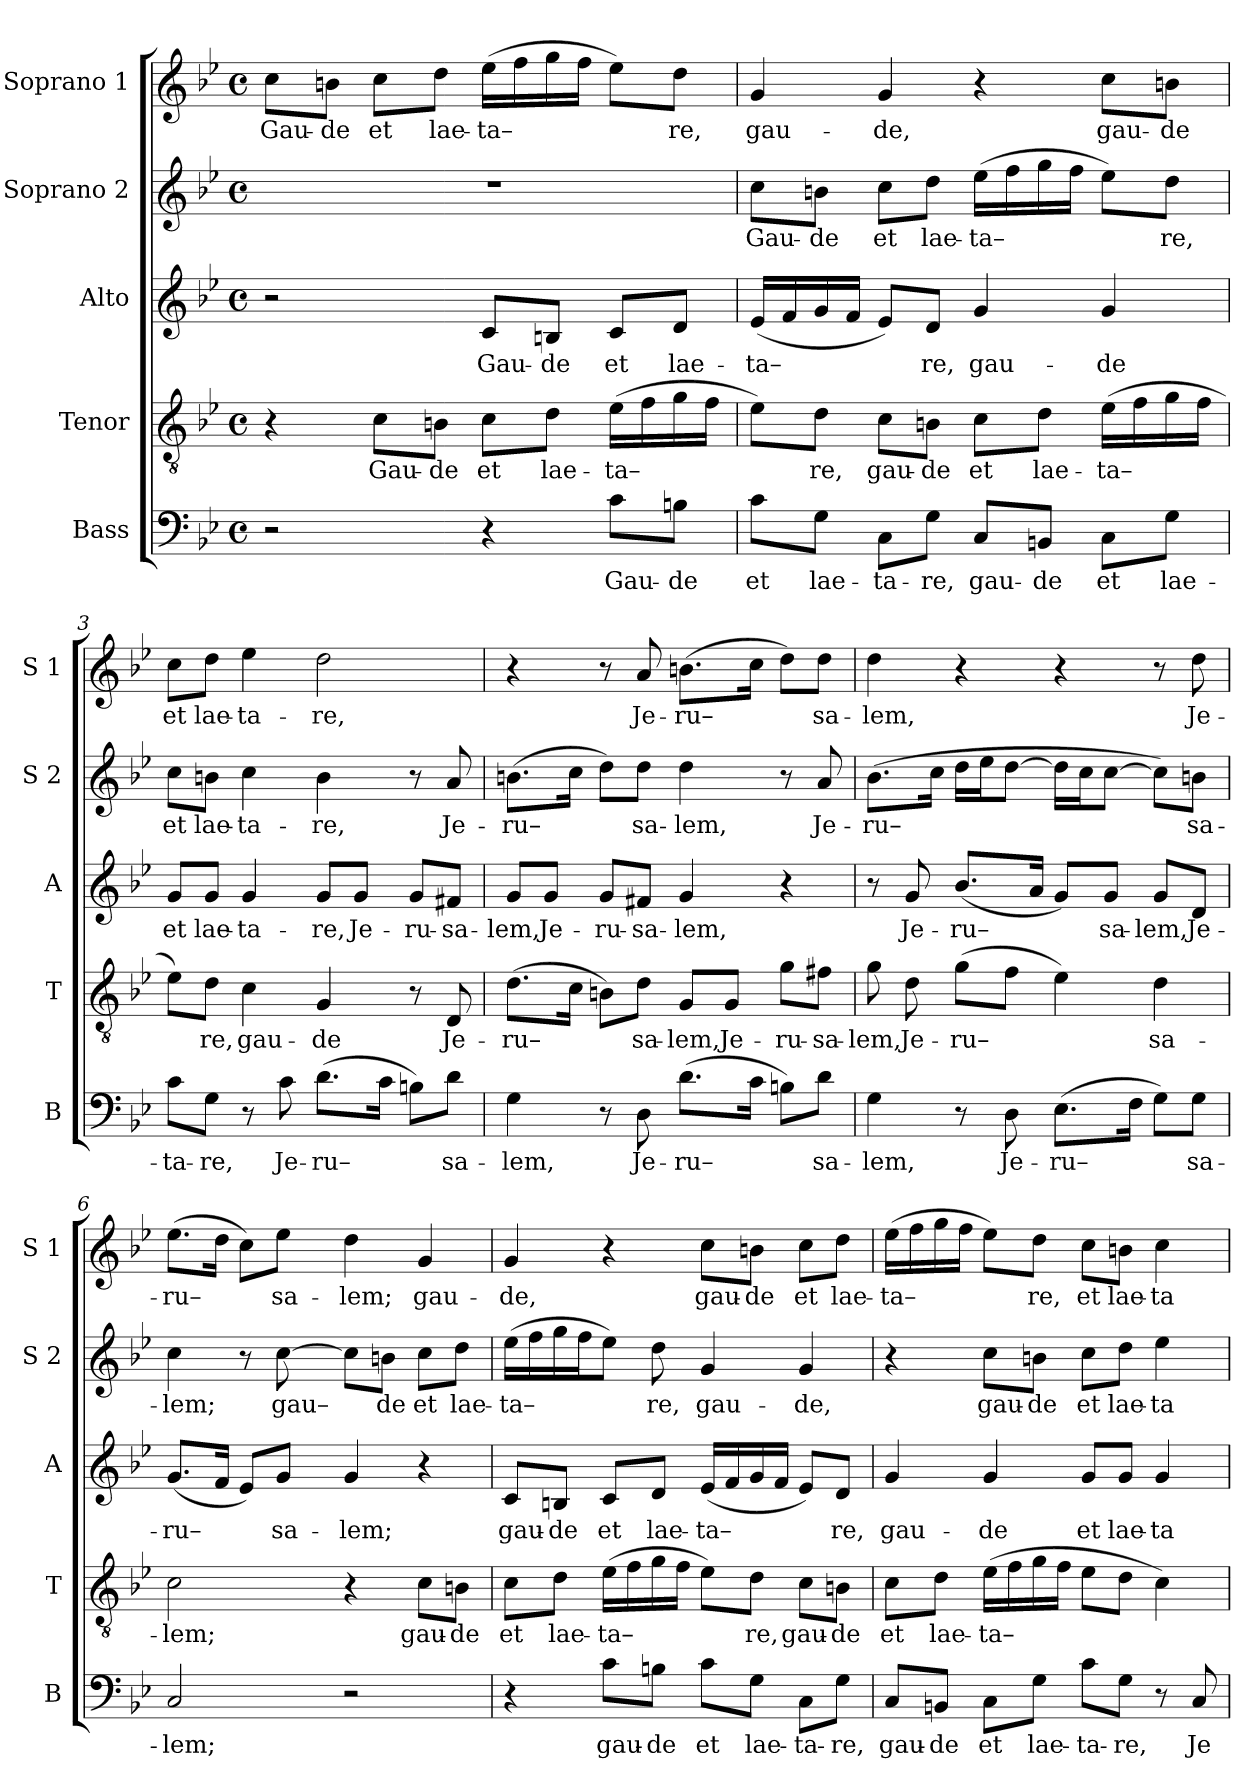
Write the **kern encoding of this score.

**kern	**text	**kern	**text	**kern	**text	**kern	**text	**kern	**text
*part5	*part5	*part4	*part4	*part3	*part3	*part2	*part2	*part1	*part1
*staff5	*staff5	*staff4	*staff4	*staff3	*staff3	*staff2	*staff2	*staff1	*staff1
*I"Bass	*	*I"Tenor	*	*I"Alto	*	*I"Soprano 2	*	*I"Soprano 1	*
*I'B	*	*I'T	*	*I'A	*	*I'S 2	*	*I'S 1	*
*clefF4	*	*clefGv2	*	*clefG2	*	*clefG2	*	*clefG2	*
*k[b-e-]	*	*k[b-e-]	*	*k[b-e-]	*	*k[b-e-]	*	*k[b-e-]	*
*B-:	*	*B-:	*	*B-:	*	*B-:	*	*B-:	*
*M4/4	*	*M4/4	*	*M4/4	*	*M4/4	*	*M4/4	*
*met(c)	*	*met(c)	*	*met(c)	*	*met(c)	*	*met(c)	*
=1	=1	=1	=1	=1	=1	=1	=1	=1	=1
!	!	!	!	!	!	!	!	!	!LO:LY:b
2r	.	4r	.	2r	.	1r	.	8cc\L	Gau-
!	!	!	!	!	!	!	!	!	!LO:LY:b
.	.	.	.	.	.	.	.	8bn\J	-de
!	!	!	!LO:LY:b	!	!	!	!	!	!LO:LY:b
.	.	8c\L	Gau-	.	.	.	.	8cc\L	et
!	!	!	!LO:LY:b	!	!	!	!	!	!LO:LY:b
.	.	8Bn\J	-de	.	.	.	.	8dd\J	lae-
!	!	!	!LO:LY:b	!	!LO:LY:b	!	!	!	!LO:LY:b
4r	.	8c\L	et	8c/L	Gau-	.	.	(>16ee-\LL	-ta–
.	.	.	.	.	.	.	.	16ff\	.
!	!	!	!LO:LY:b	!	!LO:LY:b	!	!	!	!
.	.	8d\J	lae-	8Bn/J	-de	.	.	16gg\	.
.	.	.	.	.	.	.	.	16ff\JJ	.
!	!LO:LY:b	!	!LO:LY:b	!	!LO:LY:b	!	!	!	!
8c\L	Gau-	(>16e-\LL	-ta–	8c/L	et	.	.	8ee-\L)	.
.	.	16f\	.	.	.	.	.	.	.
!	!LO:LY:b	!	!	!	!LO:LY:b	!	!	!	!LO:LY:b
8Bn\J	-de	16g\	.	8d/J	lae-	.	.	8dd\J	re,
.	.	16f\JJ	.	.	.	.	.	.	.
=2	=2	=2	=2	=2	=2	=2	=2	=2	=2
!	!LO:LY:b	!	!	!	!LO:LY:b	!	!LO:LY:b	!	!LO:LY:b
8c\L	et	8e-\L)	.	(<16e-/LL	-ta–	8cc\L	Gau-	4g/	gau-
.	.	.	.	16f/	.	.	.	.	.
!	!LO:LY:b	!	!LO:LY:b	!	!	!	!LO:LY:b	!	!
8G\J	lae-	8d\J	re,	16g/	.	8bn\J	-de	.	.
.	.	.	.	16f/JJ	.	.	.	.	.
!	!LO:LY:b	!	!LO:LY:b	!	!	!	!LO:LY:b	!	!LO:LY:b
8C\L	-ta-	8c\L	gau-	8e-/L)	.	8cc\L	et	4g/	-de,
!	!LO:LY:b	!	!LO:LY:b	!	!LO:LY:b	!	!LO:LY:b	!	!
8G\J	-re,	8Bn\J	-de	8d/J	re,	8dd\J	lae-	.	.
!	!LO:LY:b	!	!LO:LY:b	!	!LO:LY:b	!	!LO:LY:b	!	!
8C/L	gau-	8c\L	et	4g/	gau-	(>16ee-\LL	-ta–	4r	.
.	.	.	.	.	.	16ff\	.	.	.
!	!LO:LY:b	!	!LO:LY:b	!	!	!	!	!	!
8BBn/J	-de	8d\J	lae-	.	.	16gg\	.	.	.
.	.	.	.	.	.	16ff\JJ	.	.	.
!	!LO:LY:b	!	!LO:LY:b	!	!LO:LY:b	!	!	!	!LO:LY:b
8C\L	et	(>16e-\LL	-ta–	4g/	-de	8ee-\L)	.	8cc\L	gau-
.	.	16f\	.	.	.	.	.	.	.
!	!LO:LY:b	!	!	!	!	!	!LO:LY:b	!	!LO:LY:b
8G\J	lae-	16g\	.	.	.	8dd\J	re,	8bn\J	-de
.	.	16f\JJ	.	.	.	.	.	.	.
=3	=3	=3	=3	=3	=3	=3	=3	=3	=3
!	!LO:LY:b	!	!	!	!LO:LY:b	!	!LO:LY:b	!	!LO:LY:b
8c\L	-ta-	8e-\L)	.	8g/L	et	8cc\L	et	8cc\L	et
!	!LO:LY:b	!	!LO:LY:b	!	!LO:LY:b	!	!LO:LY:b	!	!LO:LY:b
8G\J	-re,	8d\J	re,	8g/J	lae-	8bn\J	lae-	8dd\J	lae-
!	!	!	!LO:LY:b	!	!LO:LY:b	!	!LO:LY:b	!	!LO:LY:b
8r	.	4c\	gau-	4g/	-ta-	4cc\	-ta-	4ee-\	-ta-
!	!LO:LY:b	!	!	!	!	!	!	!	!
8c\	Je-	.	.	.	.	.	.	.	.
!	!LO:LY:b	!	!LO:LY:b	!	!LO:LY:b	!	!LO:LY:b	!	!LO:LY:b
(>8.d\L	-ru–	4G/	-de	8g/L	-re,	4b\	-re,	2dd\	-re,
!	!	!	!	!	!LO:LY:b	!	!	!	!
.	.	.	.	8g/J	Je-	.	.	.	.
16c\Jk	.	.	.	.	.	.	.	.	.
!	!	!	!	!	!LO:LY:b	!	!	!	!
8Bn\L)	.	8r	.	8g/L	-ru-	8r	.	.	.
!	!LO:LY:b	!	!LO:LY:b	!	!LO:LY:b	!	!LO:LY:b	!	!
8d\J	sa-	8D/	Je-	8f#X/J	-sa-	8a/	Je-	.	.
=4	=4	=4	=4	=4	=4	=4	=4	=4	=4
!	!LO:LY:b	!	!LO:LY:b	!	!LO:LY:b	!	!LO:LY:b	!	!
4G\	-lem,	(>8.d\L	-ru–	8g/L	-lem,	(>8.bn\L	-ru–	4r	.
!	!	!	!	!	!LO:LY:b	!	!	!	!
.	.	.	.	8g/J	Je-	.	.	.	.
.	.	16c\Jk	.	.	.	16cc\Jk	.	.	.
!	!	!	!	!	!LO:LY:b	!	!	!	!
8r	.	8Bn\L)	.	8g/L	-ru-	8dd\L)	.	8r	.
!	!LO:LY:b	!	!LO:LY:b	!	!LO:LY:b	!	!LO:LY:b	!	!LO:LY:b
8D\	Je-	8d\J	sa-	8f#X/J	-sa-	8dd\J	sa-	8a/	Je-
!	!LO:LY:b	!	!LO:LY:b	!	!LO:LY:b	!	!LO:LY:b	!	!LO:LY:b
(>8.d\L	-ru–	8G/L	-lem,	4g/	-lem,	4dd\	-lem,	(>8.bn\L	-ru–
!	!	!	!LO:LY:b	!	!	!	!	!	!
.	.	8G/J	Je-	.	.	.	.	.	.
16c\Jk	.	.	.	.	.	.	.	16cc\Jk	.
!	!	!	!LO:LY:b	!	!	!	!	!	!
8Bn\L)	.	8g\L	-ru-	4r	.	8r	.	8dd\L)	.
!	!LO:LY:b	!	!LO:LY:b	!	!	!	!LO:LY:b	!	!LO:LY:b
8d\J	sa-	8f#X\J	-sa-	.	.	8a/	Je-	8dd\J	sa-
!!LO:LB:g=z
=5	=5	=5	=5	=5	=5	=5	=5	=5	=5
!	!LO:LY:b	!	!LO:LY:b	!	!	!	!LO:LY:b	!	!LO:LY:b
4G\	-lem,	8g\	-lem,	8r	.	(>8.b-i\L	-ru–	4dd\	-lem,
!	!	!	!LO:LY:b	!	!LO:LY:b	!	!	!	!
.	.	8d\	Je-	8g/	Je-	.	.	.	.
.	.	.	.	.	.	16cc\Jk	.	.	.
!	!	!	!LO:LY:b	!	!LO:LY:b	!	!	!	!
8r	.	(>8g\L	-ru–	(>8.b-/L	-ru–	16dd\LL	.	4r	.
.	.	.	.	.	.	16ee-\J	.	.	.
!	!LO:LY:b	!	!	!	!	!	!	!	!
8D\	Je-	8f\J	.	.	.	[8dd\J	.	.	.
.	.	.	.	16a/Jk	.	.	.	.	.
!	!LO:LY:b	!	!	!	!	!	!	!	!
(>8.E-\L	-ru–	4e-\)	.	8g/L)	.	16dd\LL]	.	4r	.
.	.	.	.	.	.	16cc\J	.	.	.
!	!	!	!	!	!LO:LY:b	!	!	!	!
.	.	.	.	8g/J	sa-	[8cc\J	.	.	.
16F\Jk	.	.	.	.	.	.	.	.	.
!	!	!	!LO:LY:b	!	!LO:LY:b	!	!	!	!
8G\L)	.	4d\	sa-	8g/L	-lem,	8cc\L])	.	8r	.
!	!LO:LY:b	!	!	!	!LO:LY:b	!	!LO:LY:b	!	!LO:LY:b
8G\J	sa-	.	.	8d/J	Je-	8bn\J	sa-	8dd\	Je-
=6	=6	=6	=6	=6	=6	=6	=6	=6	=6
!	!LO:LY:b	!	!LO:LY:b	!	!LO:LY:b	!	!LO:LY:b	!	!LO:LY:b
2C/	-lem;	2c\	-lem;	(<8.g/L	-ru–	4cc\	-lem;	(>8.ee-\L	-ru–
.	.	.	.	16f/Jk	.	.	.	16dd\Jk	.
.	.	.	.	8e-/L)	.	8r	.	8cc\L)	.
!	!	!	!	!	!LO:LY:b	!	!LO:LY:b	!	!LO:LY:b
.	.	.	.	8g/J	sa-	[8cc\	gau–	8ee-\J	sa-
!	!	!	!	!	!LO:LY:b	!	!	!	!LO:LY:b
2r	.	4r	.	4g/	-lem;	8cc\L]	.	4dd\	-lem;
!	!	!	!	!	!	!	!LO:LY:b	!	!
.	.	.	.	.	.	8bn\J	de	.	.
!	!	!	!LO:LY:b	!	!	!	!LO:LY:b	!	!LO:LY:b
.	.	8c\L	gau-	4r	.	8cc\L	et	4g/	gau-
!	!	!	!LO:LY:b	!	!	!	!LO:LY:b	!	!
.	.	8Bn\J	-de	.	.	8dd\J	lae-	.	.
=7	=7	=7	=7	=7	=7	=7	=7	=7	=7
!	!	!	!LO:LY:b	!	!LO:LY:b	!	!LO:LY:b	!	!LO:LY:b
4r	.	8c\L	et	8c/L	gau-	(>16ee-\LL	-ta–	4g/	-de,
.	.	.	.	.	.	16ff\	.	.	.
!	!	!	!LO:LY:b	!	!LO:LY:b	!	!	!	!
.	.	8d\J	lae-	8Bn/J	-de	16gg\	.	.	.
.	.	.	.	.	.	16ff\J	.	.	.
!	!LO:LY:b	!	!LO:LY:b	!	!LO:LY:b	!	!	!	!
8c\L	gau-	(>16e-\LL	-ta–	8c/L	et	8ee-\J)	.	4r	.
.	.	16f\	.	.	.	.	.	.	.
!	!LO:LY:b	!	!	!	!LO:LY:b	!	!LO:LY:b	!	!
8Bn\J	-de	16g\	.	8d/J	lae-	8dd\	re,	.	.
.	.	16f\JJ	.	.	.	.	.	.	.
!	!LO:LY:b	!	!	!	!LO:LY:b	!	!LO:LY:b	!	!LO:LY:b
8c\L	et	8e-\L)	.	(<16e-/LL	-ta–	4g/	gau-	8cc\L	gau-
.	.	.	.	16f/	.	.	.	.	.
!	!LO:LY:b	!	!LO:LY:b	!	!	!	!	!	!LO:LY:b
8G\J	lae-	8d\J	re,	16g/	.	.	.	8bn\J	-de
.	.	.	.	16f/JJ	.	.	.	.	.
!	!LO:LY:b	!	!LO:LY:b	!	!	!	!LO:LY:b	!	!LO:LY:b
8C\L	-ta-	8c\L	gau-	8e-/L)	.	4g/	-de,	8cc\L	et
!	!LO:LY:b	!	!LO:LY:b	!	!LO:LY:b	!	!	!	!LO:LY:b
8G\J	-re,	8Bn\J	-de	8d/J	re,	.	.	8dd\J	lae-
=8	=8	=8	=8	=8	=8	=8	=8	=8	=8
!	!LO:LY:b	!	!LO:LY:b	!	!LO:LY:b	!	!	!	!LO:LY:b
8C/L	gau-	8c\L	et	4g/	gau-	4r	.	(>16ee-\LL	-ta–
.	.	.	.	.	.	.	.	16ff\	.
!	!LO:LY:b	!	!LO:LY:b	!	!	!	!	!	!
8BBn/J	-de	8d\J	lae-	.	.	.	.	16gg\	.
.	.	.	.	.	.	.	.	16ff\JJ	.
!	!LO:LY:b	!	!LO:LY:b	!	!LO:LY:b	!	!LO:LY:b	!	!
8C\L	et	(>16e-\LL	-ta–	4g/	-de	8cc\L	gau-	8ee-\L)	.
.	.	16f\	.	.	.	.	.	.	.
!	!LO:LY:b	!	!	!	!	!	!LO:LY:b	!	!LO:LY:b
8G\J	lae-	16g\	.	.	.	8bn\J	-de	8dd\J	re,
.	.	16f\JJ	.	.	.	.	.	.	.
!	!LO:LY:b	!	!	!	!LO:LY:b	!	!LO:LY:b	!	!LO:LY:b
8c\L	-ta-	8e-\L	.	8g/L	et	8cc\L	et	8cc\L	et
!	!LO:LY:b	!	!	!	!LO:LY:b	!	!LO:LY:b	!	!LO:LY:b
8G\J	-re,	8d\J	.	8g/J	lae-	8dd\J	lae-	8bn\J	lae-
!	!	!	!	!	!LO:LY:b	!	!LO:LY:b	!	!LO:LY:b
8r	.	4c\)	.	4g/	-ta-	4ee-\	-ta-	4cc\	-ta-
!	!LO:LY:b	!	!	!	!	!	!	!	!
8C/	Je-	.	.	.	.	.	.	.	.
=	=	=	=	=	=	=	=	=	=
*-	*-	*-	*-	*-	*-	*-	*-	*-	*-
